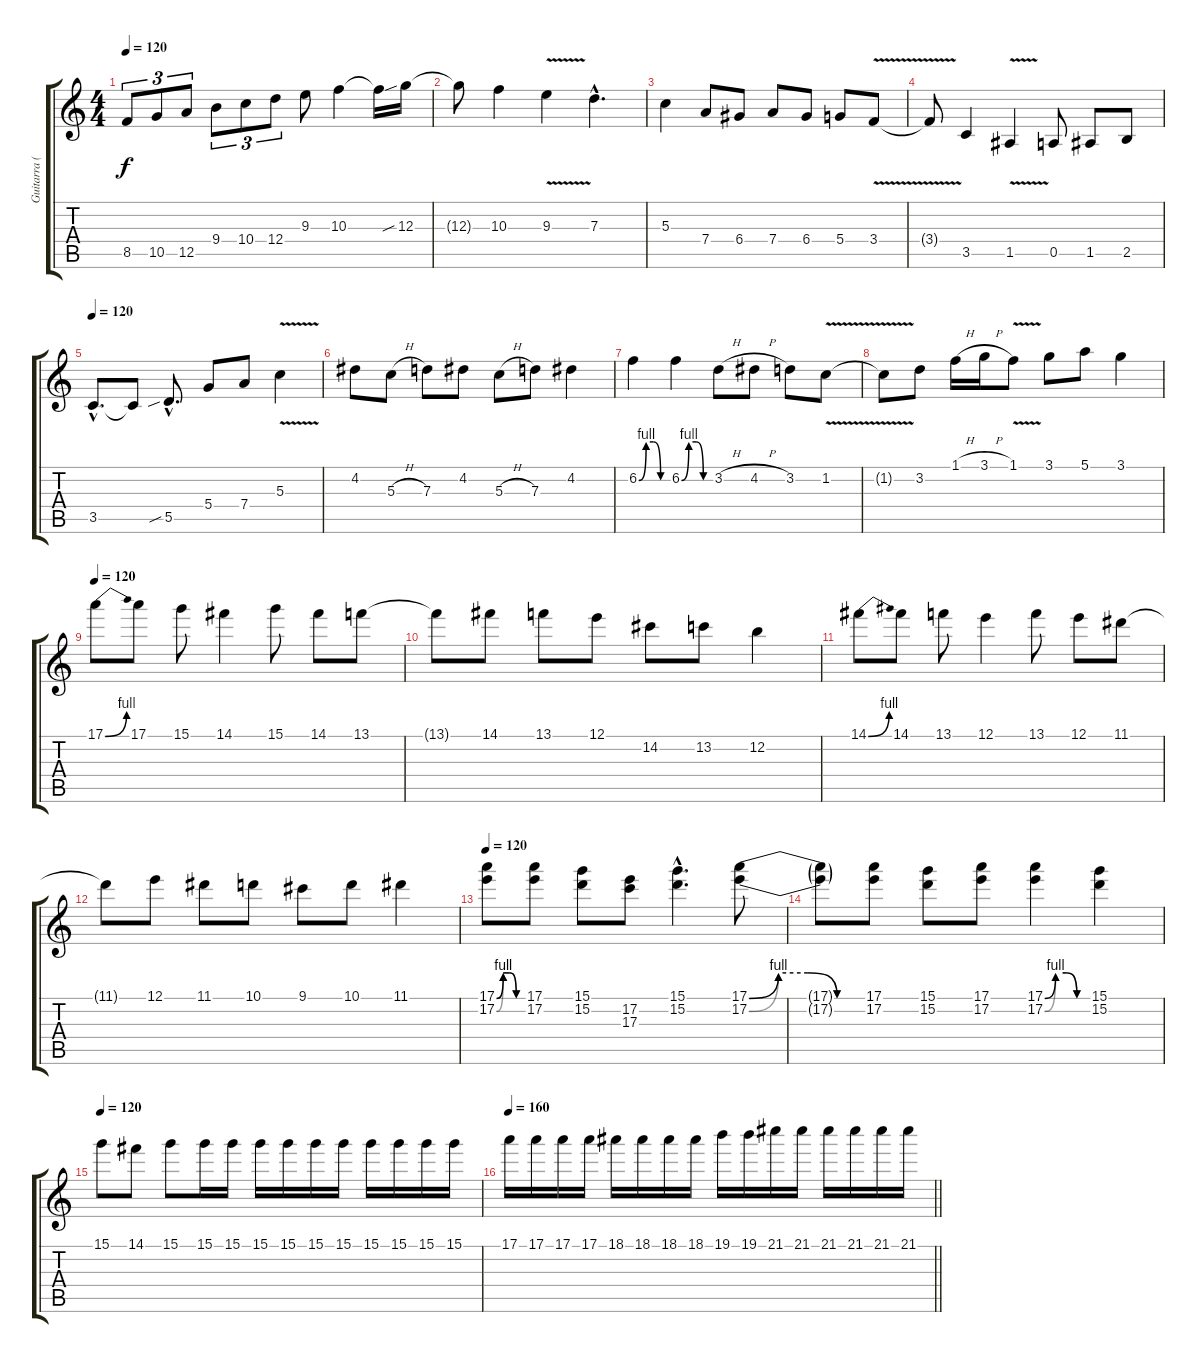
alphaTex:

\track ("Guitarra (Juanma)" "Guitarra (") {instrument overdrivenguitar}
\staff {score tabs}
\tuning (E4 B3 G3 D3 A2 E2) {hide}
\ts (4 4)
\tempo 120
\clef g2
\ks c
8.5.8{tu (3 2) dy f instrument overdrivenguitar} 10.5.8{tu (3 2)} 12.5.8{tu (3 2)} 9.4.8{tu (3 2)} 10.4.8{tu (3 2)} 12.4.8{tu (3 2)} 9.3.8 10.3.4 10.3{t}.16 12.3{sib}.16 |
12.3{t}.8 10.3.4 9.3{v}.4 7.3{hac}.4{d} |
5.3.4 7.4.8 6.4.8 7.4.8 6.4.8 5.4.8 3.4{v}.8 |
3.4{t}.8 3.5.4 1.5{v}.4 0.5.8 1.5.8 2.5.8 |
\tempo 120
3.5{hac}.8{d} 3.5{t}.8 5.5{sib hac}.8{d} 5.4.8 7.4.8 5.3{v}.4 |
4.2.8 5.3{h}.8 7.3.8 4.2.8 5.3{h}.8 7.3.8 4.2.4 |
6.2{be (custom 0 0 15 4 30 4 45 0 60 0)}.4 6.2{be (custom 0 0 15 4 30 4 45 0 60 0)}.4 3.2{h}.8 4.2{h}.8 3.2.8 1.2{v}.8 |
1.2{t}.8 3.2.8 1.1{h}.16 3.1{h}.16 1.1{v}.8 3.1.8 5.1.8 3.1.4 |
\tempo 120
17.1{be (bend 0 0 60 4)}.8 17.1.8 15.1.8 14.1.4 15.1.8 14.1.8 13.1.8 |
13.1{t}.8 14.1.8 13.1.8 12.1.8 14.2.8 13.2.8 12.2.4 |
14.1{be (bend 0 0 60 4)}.8 14.1.8 13.1.8 12.1.4 13.1.8 12.1.8 11.1.8 |
11.1{t}.8 12.1.8 11.1.8 10.1.8 9.1.8 10.1.8 11.1.4 |
\tempo 120
(17.1{be (custom 0 0 15 4 30 4 45 0 60 0)} 17.2{be (custom 0 0 15 4 30 4 45 0 60 0)}).8 (17.1 17.2).8 (15.1 15.2).8 (17.2 17.3).8 (15.1{hac} 15.2{hac}).4{d} (17.1{be (custom 0 0 15 4 30 4 45 0 60 0)} 17.2{be (custom 0 0 15 4 30 4 45 0 60 0)}).8 |
(17.1{t} 17.2{t}).8 (17.1 17.2).8 (15.1 15.2).8 (17.1 17.2).8 (17.1{be (custom 0 0 15 4 30 4 45 0 60 0)} 17.2{be (custom 0 0 15 4 30 4 45 0 60 0)}).4 (15.1 15.2).4 |
\tempo 120
15.1.8 14.1.8 15.1.8 15.1.16 15.1.16 15.1.16 15.1.16 15.1.16 15.1.16 15.1.16 15.1.16 15.1.16 15.1.16 |
\tempo 160
\barLineRight lightlight
17.1.16 17.1.16 17.1.16 17.1.16 18.1.16 18.1.16 18.1.16 18.1.16 19.1.16 19.1.16 21.1.16 21.1.16 21.1.16 21.1.16 21.1.16 21.1.16
